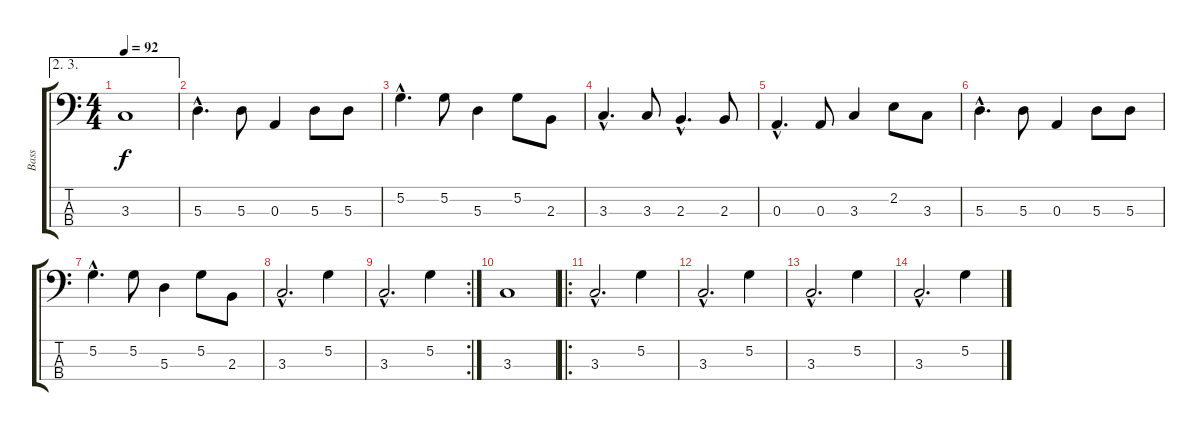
\track ("Bass" "Bass") {instrument acousticbass}
\staff {score tabs}
\tuning (G2 D2 A1 E1) {hide}
\ae (2 3)
\ts (4 4)
\tempo 92
\clef f4
\ks c
3.3.1{dy f} |
5.3{hac}.4{d} 5.3.8 0.3.4 5.3.8 5.3.8 |
5.2{hac}.4{d} 5.2.8 5.3.4 5.2.8 2.3.8 |
3.3{hac}.4{d} 3.3.8 2.3{hac}.4{d} 2.3.8 |
0.3{hac}.4{d} 0.3.8 3.3.4 2.2.8 3.3.8 |
5.3{hac}.4{d} 5.3.8 0.3.4 5.3.8 5.3.8 |
5.2{hac}.4{d} 5.2.8 5.3.4 5.2.8 2.3.8 |
3.3{hac}.2{d} 5.2.4 |
\rc 2
3.3{hac}.2{d} 5.2.4 |
3.3.1 |
\ro
3.3{hac}.2{d} 5.2.4 |
3.3{hac}.2{d} 5.2.4 |
3.3{hac}.2{d} 5.2.4 |
3.3{hac}.2{d} 5.2.4
